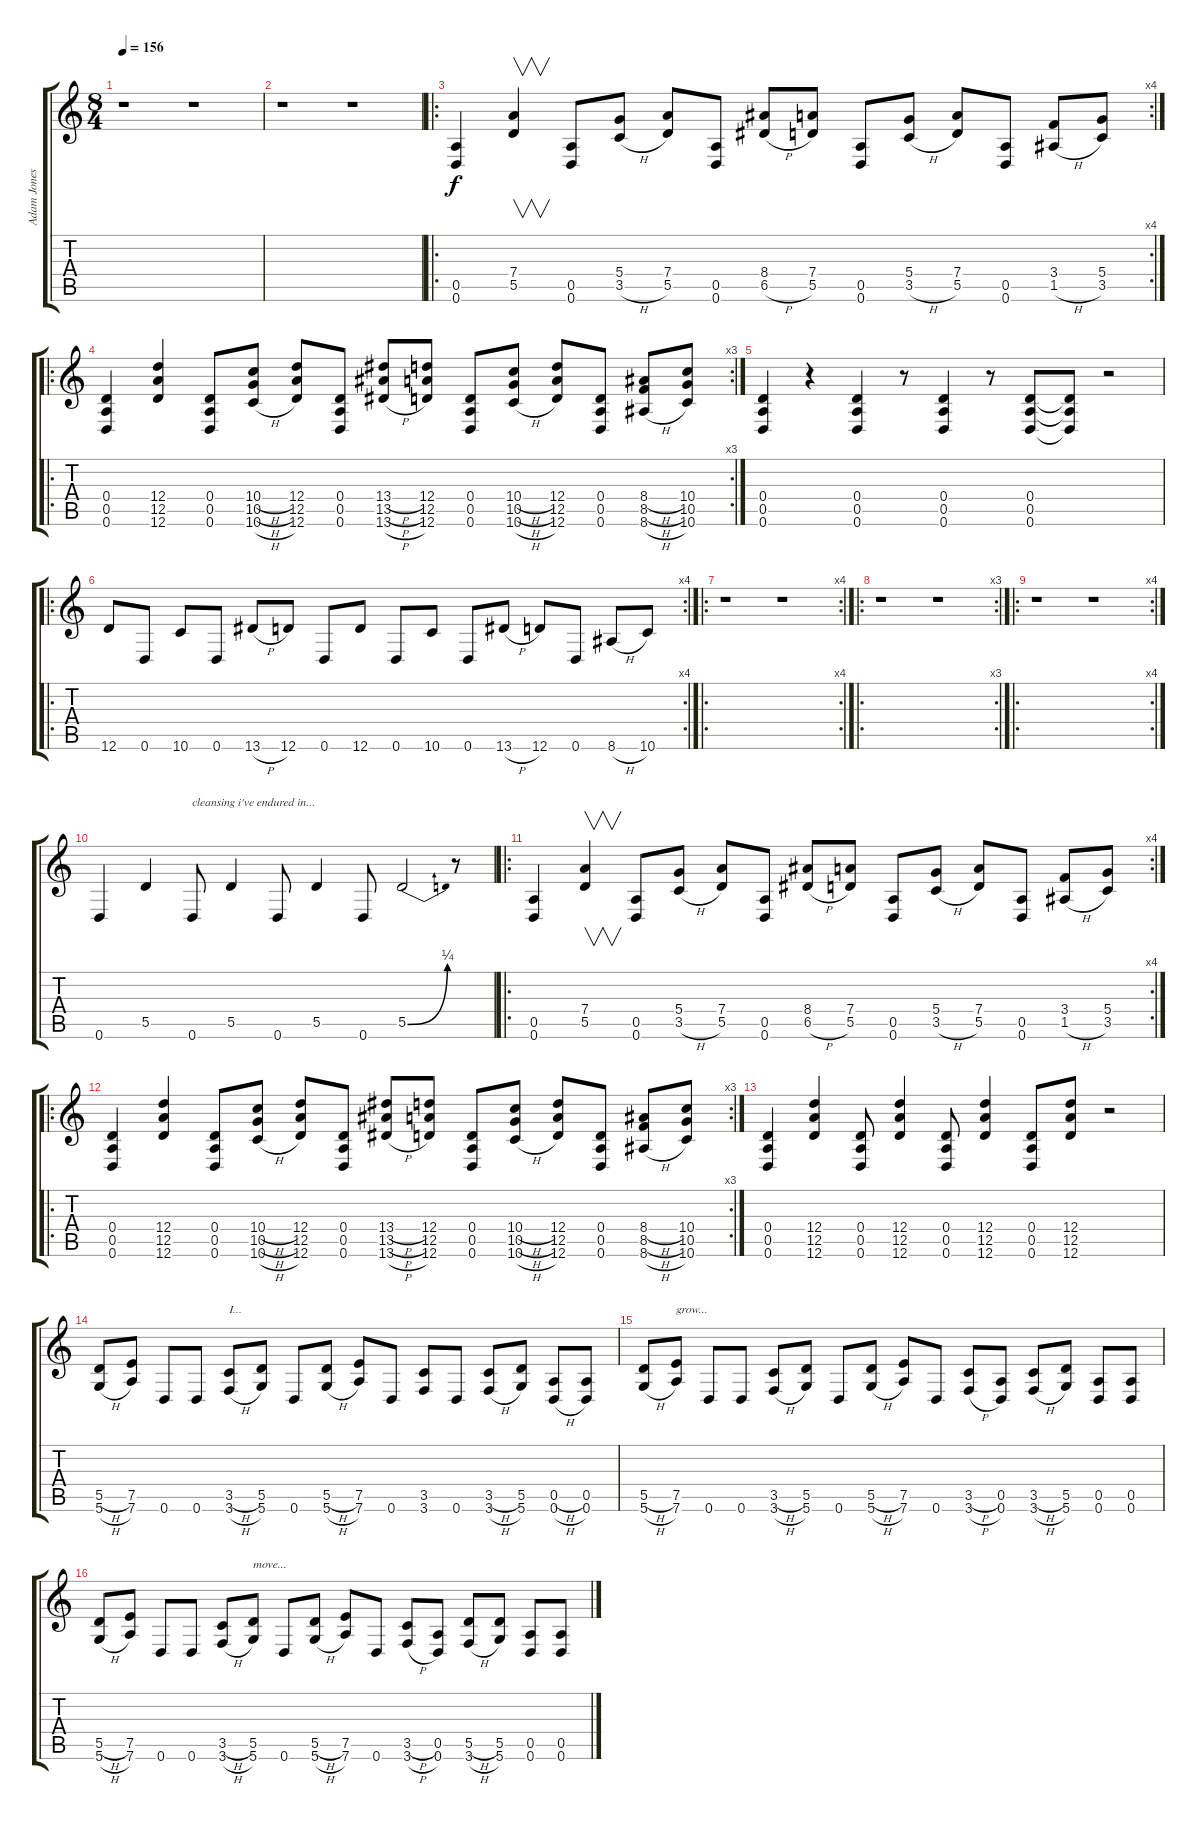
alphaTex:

\track ("Adam Jones (dist.)" "Adam Jones") {instrument distortionguitar}
\staff {score tabs}
\tuning (E4 B3 G3 D3 A2 D2) {hide}
\ts (8 4)
\tempo 156
\clef g2
\ks c
r.1{dy f} r.1 |
r.1 r.1 |
\ro
\rc 4
(0.5 0.6).4 (7.4 5.5).4{v} (0.5 0.6).8 (5.4 3.5{h}).8 (7.4 5.5).8 (0.5 0.6).8 (8.4 6.5{h}).8 (7.4 5.5).8 (0.5 0.6).8 (5.4 3.5{h}).8 (7.4 5.5).8 (0.5 0.6).8 (3.4 1.5{h}).8 (5.4 3.5).8 |
\ro
\rc 3
(0.4 0.5 0.6).4 (12.4 12.5 12.6).4 (0.4 0.5 0.6).8 (10.4{h} 10.5{h} 10.6{h}).8 (12.4 12.5 12.6).8 (0.4 0.5 0.6).8 (13.4{h} 13.5{h} 13.6{h}).8 (12.4 12.5 12.6).8 (0.4 0.5 0.6).8 (10.4{h} 10.5{h} 10.6{h}).8 (12.4 12.5 12.6).8 (0.4 0.5 0.6).8 (8.4{h} 8.5{h} 8.6{h}).8 (10.4 10.5 10.6).8 |
(0.4 0.5 0.6).4 r.4 (0.4 0.5 0.6).4 r.8 (0.4 0.5 0.6).4 r.8 (0.4 0.5 0.6).8 (0.4{t} 0.5{t} 0.6{t}).8 r.2 |
\ro
\rc 4
12.6.8 0.6.8 10.6.8 0.6.8 13.6{h}.8 12.6.8 0.6.8 12.6.8 0.6.8 10.6.8 0.6.8 13.6{h}.8 12.6.8 0.6.8 8.6{h}.8 10.6.8 |
\ro
\rc 4
r.1 r.1 |
\ro
\rc 3
r.1 r.1 |
\ro
\rc 4
r.1 r.1 |
0.6.4 5.5.4 0.6.8{txt "cleansing i've endured in..."} 5.5.4 0.6.8 5.5.4 0.6.8 5.5{be (bend 0 0 60 1)}.2 r.8 |
\ro
\rc 4
(0.5 0.6).4 (7.4 5.5).4{v} (0.5 0.6).8 (5.4 3.5{h}).8 (7.4 5.5).8 (0.5 0.6).8 (8.4 6.5{h}).8 (7.4 5.5).8 (0.5 0.6).8 (5.4 3.5{h}).8 (7.4 5.5).8 (0.5 0.6).8 (3.4 1.5{h}).8 (5.4 3.5).8 |
\ro
\rc 3
(0.4 0.5 0.6).4 (12.4 12.5 12.6).4 (0.4 0.5 0.6).8 (10.4{h} 10.5{h} 10.6{h}).8 (12.4 12.5 12.6).8 (0.4 0.5 0.6).8 (13.4{h} 13.5{h} 13.6{h}).8 (12.4 12.5 12.6).8 (0.4 0.5 0.6).8 (10.4{h} 10.5{h} 10.6{h}).8 (12.4 12.5 12.6).8 (0.4 0.5 0.6).8 (8.4{h} 8.5{h} 8.6{h}).8 (10.4 10.5 10.6).8 |
(0.4 0.5 0.6).4 (12.4 12.5 12.6).4 (0.4 0.5 0.6).8 (12.4 12.5 12.6).4 (0.4 0.5 0.6).8 (12.4 12.5 12.6).4 (0.4 0.5 0.6).8 (12.4 12.5 12.6).8 r.2 |
(5.5{h} 5.6{h}).8 (7.5 7.6).8 0.6.8 0.6.8 (3.5{h} 3.6{h}).8{txt "I..."} (5.5 5.6).8 0.6.8 (5.5{h} 5.6{h}).8 (7.5 7.6).8 0.6.8 (3.5 3.6).8 0.6.8 (3.5{h} 3.6{h}).8 (5.5 5.6).8 (0.5{h} 0.6{h}).8 (0.5 0.6).8 |
(5.5{h} 5.6{h}).8 (7.5 7.6).8{txt "grow..."} 0.6.8 0.6.8 (3.5{h} 3.6{h}).8 (5.5 5.6).8 0.6.8 (5.5{h} 5.6{h}).8 (7.5 7.6).8 0.6.8 (3.5{h} 3.6{h}).8 (0.5 0.6).8 (3.5{h} 3.6{h}).8 (5.5 5.6).8 (0.5 0.6).8 (0.5 0.6).8 |
(5.5{h} 5.6{h}).8 (7.5 7.6).8 0.6.8 0.6.8 (3.5{h} 3.6{h}).8 (5.5 5.6).8{txt "move..."} 0.6.8 (5.5{h} 5.6{h}).8 (7.5 7.6).8 0.6.8 (3.5{h} 3.6{h}).8 (0.5 0.6).8 (5.5{h} 3.6{h}).8 (5.5 5.6).8 (0.5 0.6).8 (0.5 0.6).8
